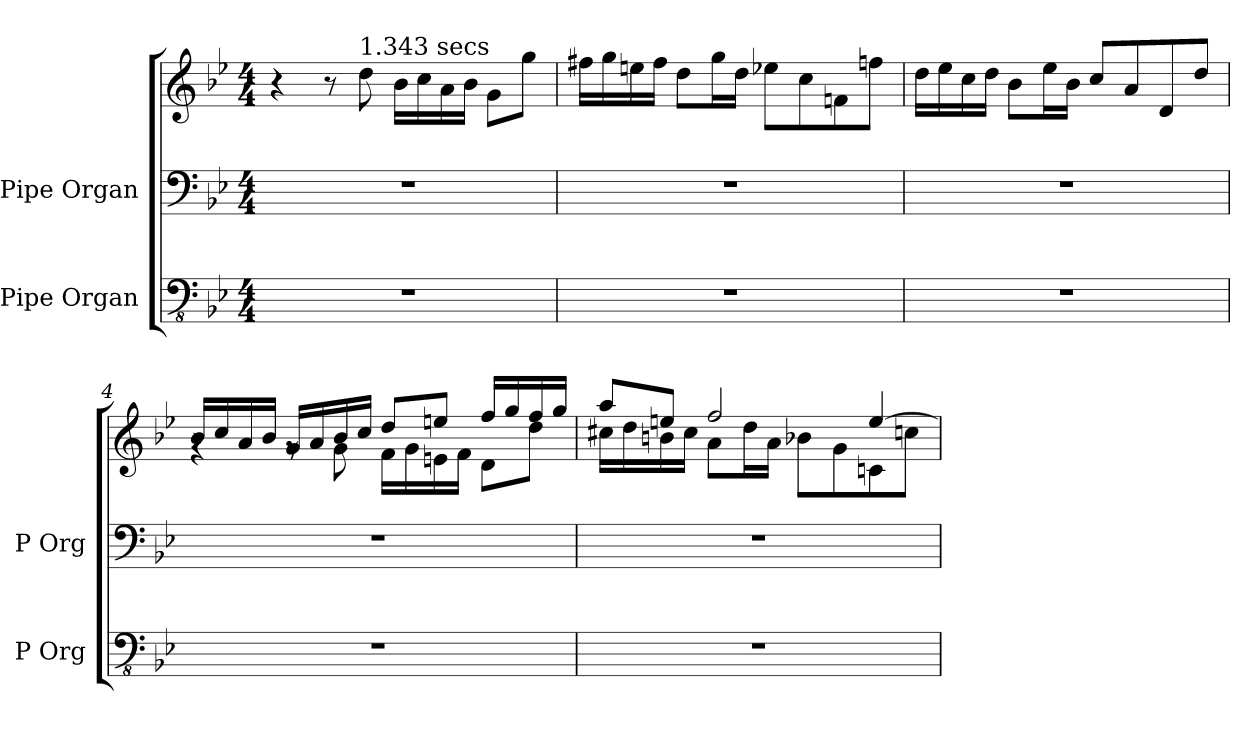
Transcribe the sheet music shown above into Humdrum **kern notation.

**kern	**kern	**kern
*part2	*part1	*part1
*staff3	*staff2	*staff1
*I"Pipe Organ	*I"Pipe Organ	*
*I'P Org	*I'P Org	*
*clefFv4	*clefF4	*clefG2
*k[b-e-]	*k[b-e-]	*k[b-e-]
*M4/4	*M4/4	*M4/4
*MM70	*MM70	*MM70
=1	=1	=1
1r	1r	4r
.	.	8r
!	!	!LO:TX:a:t=1.343 secs
.	.	8dd\
.	.	16b-\LL
.	.	16cc\
.	.	16a\
.	.	16b-\JJ
.	.	8g\L
.	.	8gg\J
=2	=2	=2
1r	1r	16ff#X\LL
.	.	16gg\
.	.	16een\
.	.	16ff#\JJ
.	.	8dd\L
.	.	16gg\L
.	.	16dd\JJ
.	.	8ee-X\L
.	.	8cc\
.	.	8fn\
.	.	8ffn\J
=3	=3	=3
1r	1r	16dd\LL
.	.	16ee-\
.	.	16cc\
.	.	16dd\JJ
.	.	8b-\L
.	.	16ee-\L
.	.	16b-\JJ
.	.	8cc/L
.	.	8a/
.	.	8d/
.	.	8dd/J
=4	=4	=4
*	*	*^
1r	1r	16b-/LL	4rg
.	.	16cc/	.
.	.	16a/	.
.	.	16b-/JJ	.
.	.	16g/LL	8rg
.	.	16a/	.
.	.	16b-/	8g\
.	.	16cc/JJ	.
.	.	8dd/L	16f\LL
.	.	.	16g\
.	.	8een/J	16en\
.	.	.	16f\JJ
.	.	16ff/LL	8d\L
.	.	16gg/	.
.	.	16ff/	8dd\J
.	.	16gg/JJ	.
!!LO:LB:g=z	!!
=5	=5	=5	=5
1r	1r	8aa/L	16cc#X\LL
.	.	.	16dd\
.	.	8een/J	16bn\
.	.	.	16cc#\JJ
.	.	2ff/	8a\L
.	.	.	16dd\L
.	.	.	16a\JJ
.	.	.	8b-X\L
.	.	.	8g\
.	.	[4ee/	8cn\
.	.	.	8ccn\J
*	*	*v	*v
=	=	=
*-	*-	*-
